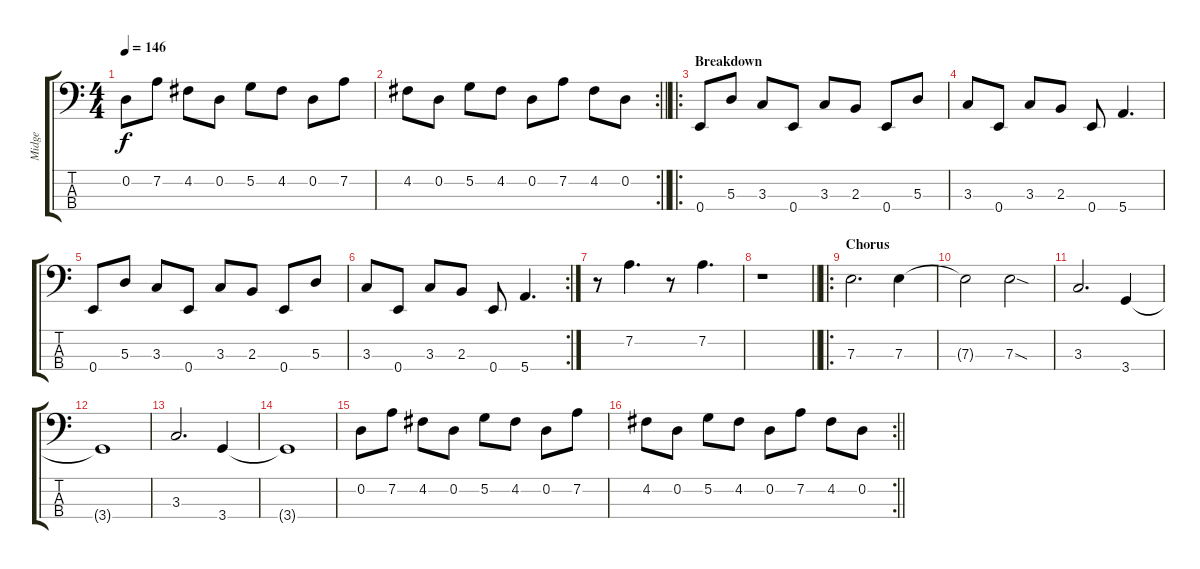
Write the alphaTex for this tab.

\track ("Midge" "Midge") {instrument electricbassfinger}
\staff {score tabs}
\tuning (G2 D2 A1 E1) {hide}
\ts (4 4)
\tempo 146
\clef f4
\ks c
0.2.8{dy f} 7.2.8 4.2.8 0.2.8 5.2.8 4.2.8 0.2.8 7.2.8 |
\rc 2
\barLineRight lightlight
4.2.8 0.2.8 5.2.8 4.2.8 0.2.8 7.2.8 4.2.8 0.2.8 |
\ro
\section ("" "Breakdown")
0.4.8 5.3.8 3.3.8 0.4.8 3.3.8 2.3.8 0.4.8 5.3.8 |
3.3.8 0.4.8 3.3.8 2.3.8 0.4.8 5.4.4{d} |
0.4.8 5.3.8 3.3.8 0.4.8 3.3.8 2.3.8 0.4.8 5.3.8 |
\rc 2
3.3.8 0.4.8 3.3.8 2.3.8 0.4.8 5.4.4{d} |
r.8 7.2.4{d} r.8 7.2.4{d} |
\barLineRight lightlight
r.1 |
\ro
\section ("" "Chorus")
7.3.2{d} 7.3.4 |
7.3{t}.2 7.3{sod}.2 |
3.3.2{d} 3.4.4 |
3.4{t}.1 |
3.3.2{d} 3.4.4 |
3.4{t}.1 |
0.2.8 7.2.8 4.2.8 0.2.8 5.2.8 4.2.8 0.2.8 7.2.8 |
\rc 2
\barLineRight lightlight
4.2.8 0.2.8 5.2.8 4.2.8 0.2.8 7.2.8 4.2.8 0.2.8
